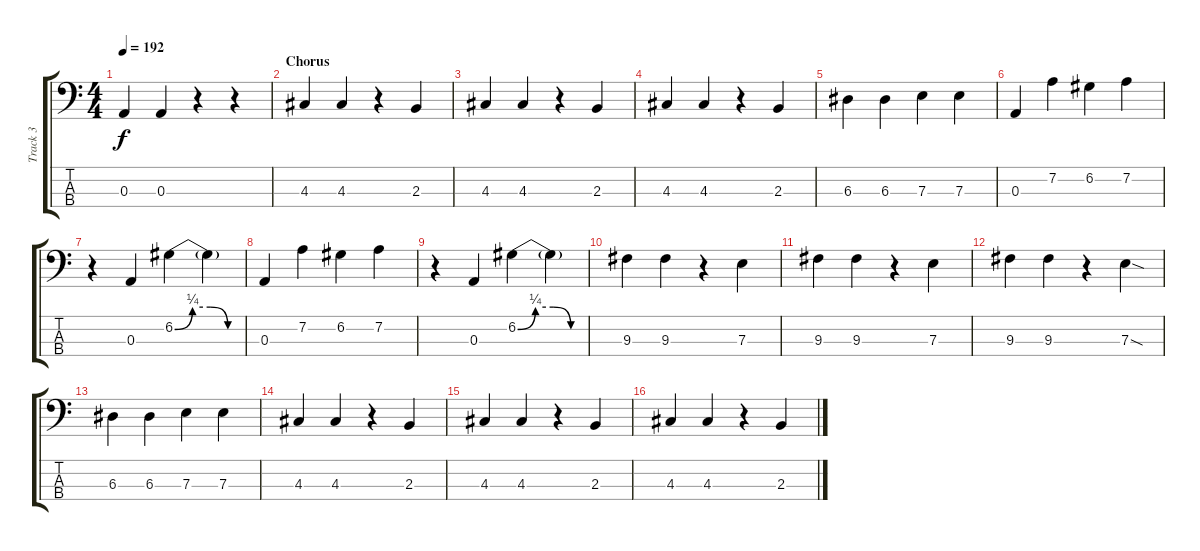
\track ("Track 3" "Track 3") {instrument fretlessbass}
\staff {score tabs}
\tuning (G2 D2 A1 E1) {hide}
\ts (4 4)
\tempo 192
\clef f4
\ks c
0.3.4{dy f} 0.3.4 r.4 r.4 |
\section ("" "Chorus")
4.3.4 4.3.4 r.4 2.3.4 |
4.3.4 4.3.4 r.4 2.3.4 |
4.3.4 4.3.4 r.4 2.3.4 |
6.3.4 6.3.4 7.3.4 7.3.4 |
0.3.4 7.2.4 6.2.4 7.2.4 |
r.4 0.3.4 6.2{be (custom 0 0 15 1 30 1 45 0 60 0)}.4 6.2{t}.4 |
0.3.4 7.2.4 6.2.4 7.2.4 |
r.4 0.3.4 6.2{be (custom 0 0 15 1 30 1 45 0 60 0)}.4 6.2{t}.4 |
9.3.4 9.3.4 r.4 7.3.4 |
9.3.4 9.3.4 r.4 7.3.4 |
9.3.4 9.3.4 r.4 7.3{sod}.4 |
6.3.4 6.3.4 7.3.4 7.3.4 |
4.3.4 4.3.4 r.4 2.3.4 |
4.3.4 4.3.4 r.4 2.3.4 |
4.3.4 4.3.4 r.4 2.3.4
